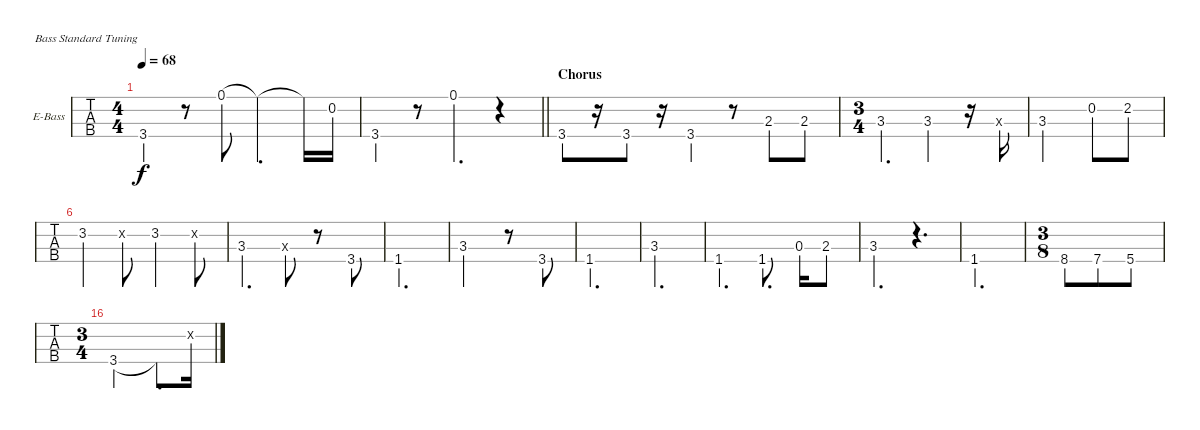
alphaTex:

\bracketExtendMode nobrackets
\firstSystemTrackNameOrientation horizontal
\otherSystemsTrackNameOrientation horizontal
\defaultBarNumberDisplay FirstOfSystem
\track ("Bass" "E-Bass") {instrument electricbassfinger}
\staff {tabs}
\tuning (G2 D2 A1 E1)
\ts (4 4)
\tempo 68
\clef f4
\ks c
3.4.4{dy f} r.8 0.1.8 0.1{t}.4{d} 0.1{t}.16 0.2.16 |
\barLineRight lightlight
3.4.4 r.8 0.1.4{d} r.4 |
\section ("" "Chorus")
3.4.8 r.16 3.4.8 r.16 3.4.4 r.8 2.3{st}.8 2.3{st}.8 |
\ts (3 4)
3.3.4{d} 3.3.4 r.16 0.3{x}.16 |
3.3.2 0.2{st}.8 2.2{st}.8 |
3.2.4 3.2{x}.8 3.2.4 0.2{x}.8 |
3.3.4{d} 3.3{x}.8 r.8 3.4{st}.8 |
1.4.2{d} |
3.3.2 r.8 3.4.8 |
1.4.2{d} |
3.3.2{d} |
1.4.4{d} 1.4.8{d} 0.3.16 2.3{st}.8 |
3.3.4{d} r.4{d} |
1.4.2{d} |
\ts (3 8)
8.4{st}.8 7.4{st}.8 5.4{st}.8 |
\ts (3 4)
3.4.2 3.4{t}.8{d} 0.2{x}.16
